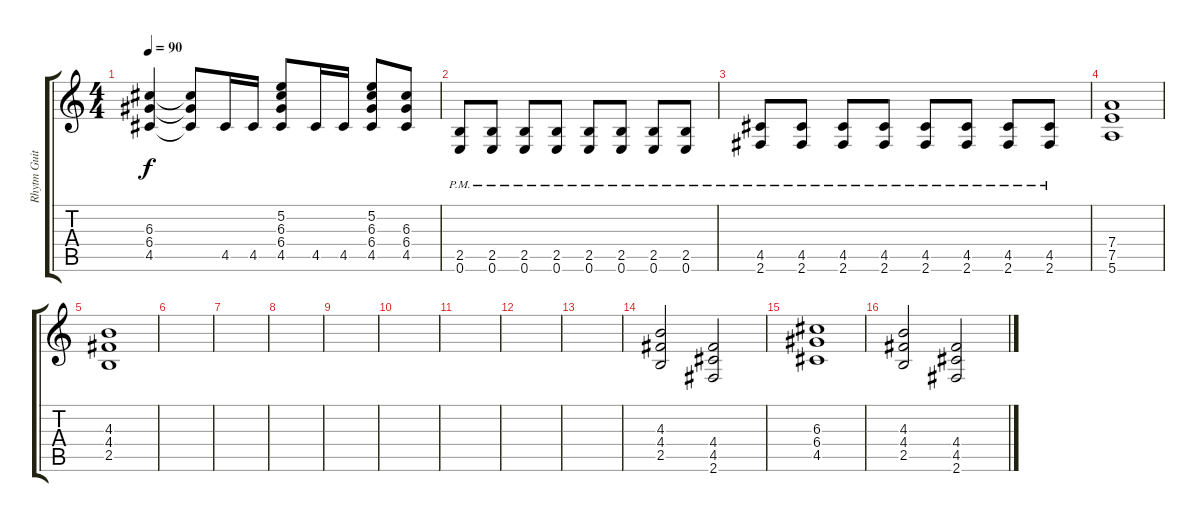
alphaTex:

\track ("Rhytm Guitar" "Rhytm Guit") {instrument distortionguitar}
\staff {score tabs}
\tuning (E4 B3 G3 D3 A2 E2) {hide}
\ts (4 4)
\tempo 90
\clef g2
\ks c
(6.3 6.4 4.5).4{dy f} (6.3{t} 6.4{t} 4.5{t}).8 4.5.16 4.5.16 (5.2 6.3 6.4 4.5).8 4.5.16 4.5.16 (5.2 6.3 6.4 4.5).8 (6.3 6.4 4.5).8 |
(2.5{pm} 0.6{pm}).8 (2.5{pm} 0.6{pm}).8 (2.5{pm} 0.6{pm}).8 (2.5{pm} 0.6{pm}).8 (2.5{pm} 0.6{pm}).8 (2.5{pm} 0.6{pm}).8 (2.5{pm} 0.6{pm}).8 (2.5{pm} 0.6{pm}).8 |
(4.5{pm} 2.6{pm}).8 (4.5{pm} 2.6{pm}).8 (4.5{pm} 2.6{pm}).8 (4.5{pm} 2.6{pm}).8 (4.5{pm} 2.6{pm}).8 (4.5{pm} 2.6{pm}).8 (4.5{pm} 2.6{pm}).8 (4.5{pm} 2.6{pm}).8 |
(7.4 7.5 5.6).1 |
(4.3 4.4 2.5).1 |
|
|
|
|
|
|
|
|
(4.3 4.4 2.5).2 (4.4 4.5 2.6).2 |
(6.3 6.4 4.5).1 |
(4.3 4.4 2.5).2 (4.4 4.5 2.6).2
